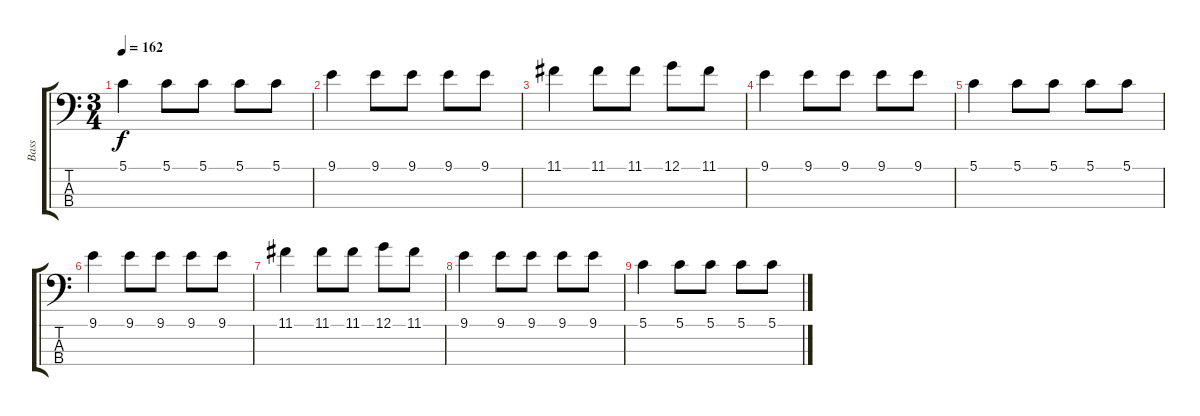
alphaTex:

\track ("Bass" "Bass") {instrument electricbasspick}
\staff {score tabs}
\tuning (G2 D2 A1 E1) {hide}
\ts (3 4)
\tempo 162
\clef f4
\ks c
5.1.4{dy f} 5.1.8 5.1.8 5.1.8 5.1.8 |
9.1.4 9.1.8 9.1.8 9.1.8 9.1.8 |
11.1.4 11.1.8 11.1.8 12.1.8 11.1.8 |
9.1.4 9.1.8 9.1.8 9.1.8 9.1.8 |
5.1.4 5.1.8 5.1.8 5.1.8 5.1.8 |
9.1.4 9.1.8 9.1.8 9.1.8 9.1.8 |
11.1.4 11.1.8 11.1.8 12.1.8 11.1.8 |
9.1.4 9.1.8 9.1.8 9.1.8 9.1.8 |
5.1.4 5.1.8 5.1.8 5.1.8 5.1.8
